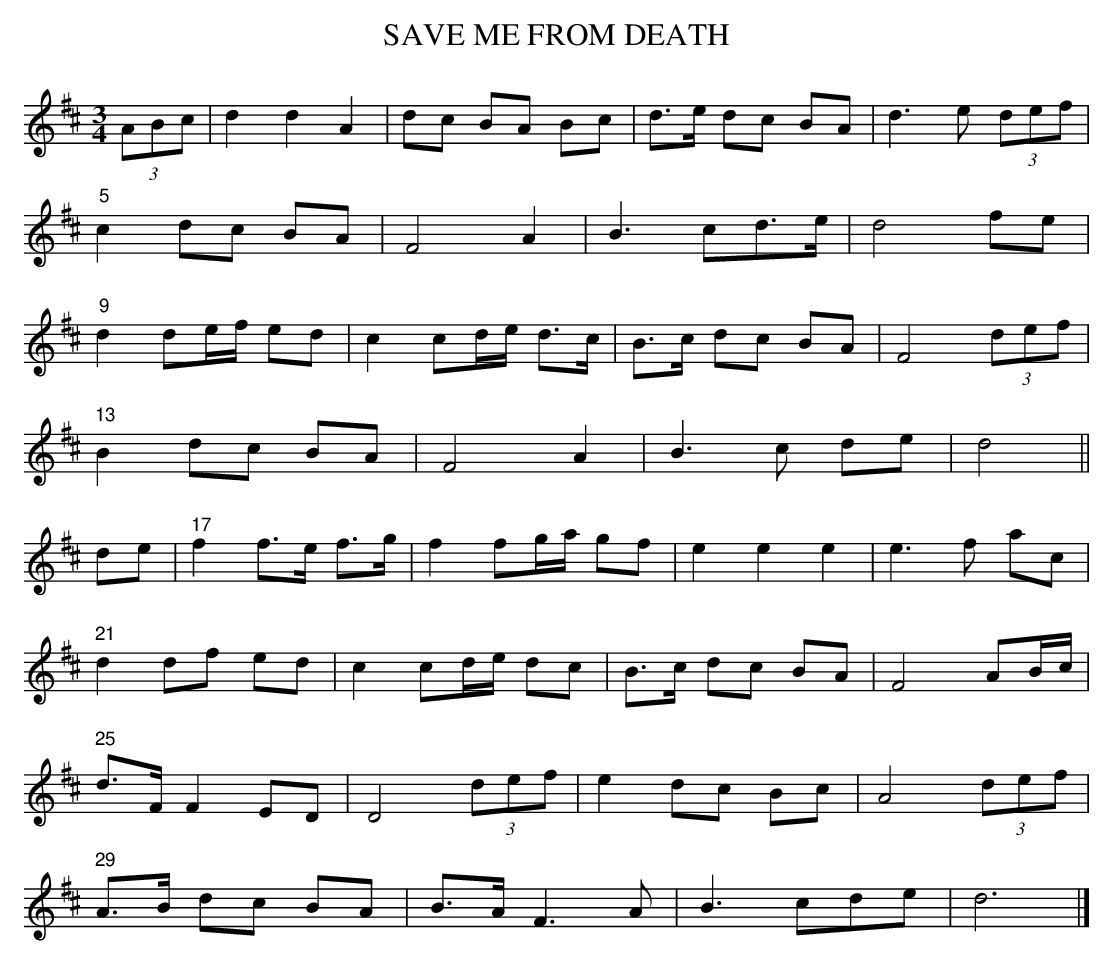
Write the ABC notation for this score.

X:1
T:SAVE ME FROM DEATH
Y:"plaintive"
M:3/4
L:1/8
K:D
(3ABc|d2 d2 A2|dc BA Bc|d>e dc BA|d3e (3def|
"5"c2 dc BA|F4 A2|B3 cd>e|d4 fe|
"9"d2de/f/ ed|c2cd/e/ d>c|B>c dc BA|F4 (3def|
"13"B2 dc BA|F4 A2|B3c de|d4||
de|"17"f2 f>e f>g|f2fg/a/ gf|e2e2e2|e3f ac|
"21"d2 df ed|c2 cd/e/ dc|B>c dc BA|F4 AB/c/|
"25"d>F F2ED|D4 (3def|e2dc Bc|A4 (3def|
"29"A>B dc BA|B>A F3A|B3 cde|d6|]
